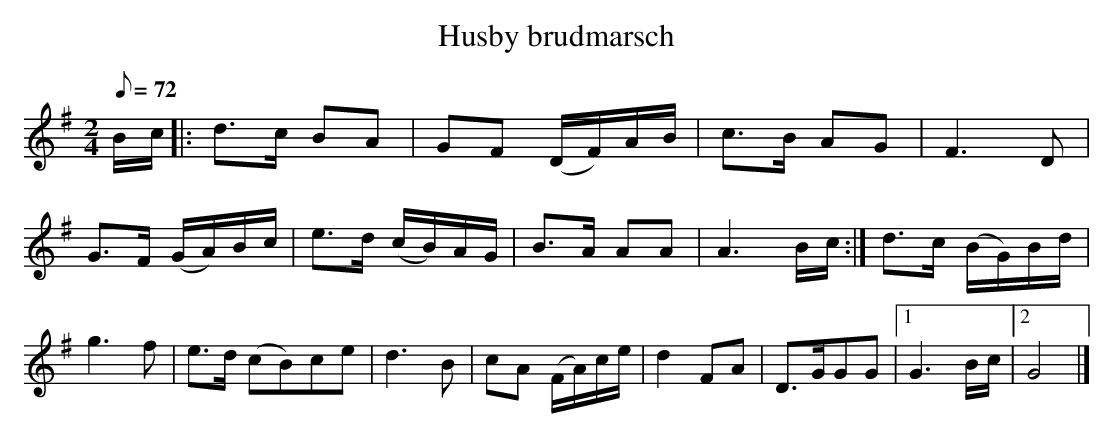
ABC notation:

X:1
T: Husby brudmarsch
M: 2/4
L: 1/8
Q: 72
K: G
B/c/ |: d>c BA | GF (D/F/)A/B/ | c>B AG | F3D | G>F (G/A/)B/c/ | e>d (c/B/)A/G/ | B>A AA | A3 B/c/ :| d>c (B/G/)B/d/ | g3f | e>d (cB)ce | d3B | cA (F/A/)c/e/ | d2FA | D>GGG |1 G3B/c/ |2 G4 |]
